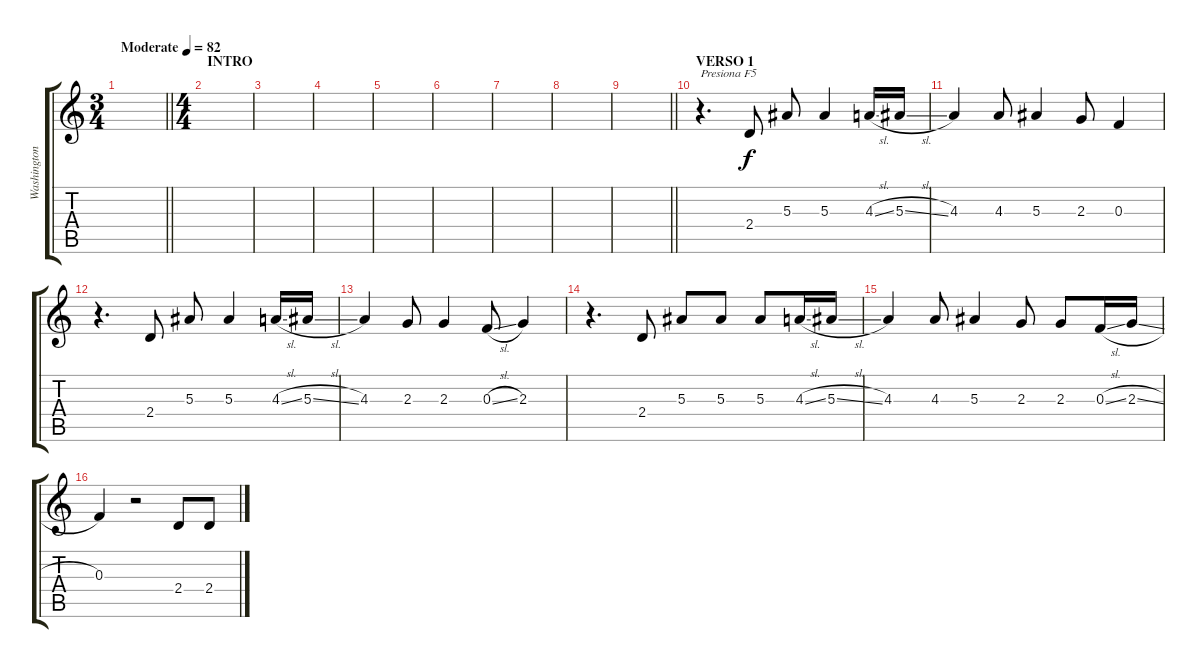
\track ("Washington" "Washington") {instrument distortionguitar}
\staff {score tabs}
\tuning (D4 A3 F3 C3 G2 D2) {hide}
\ts (3 4)
\tempo (82 "Moderate")
\clef g2
\barLineRight lightlight
\ks c
|
\ts (4 4)
\section ("" "INTRO")
|
|
|
|
|
|
|
\barLineRight lightlight
|
\section ("" "VERSO 1")
r.4{d txt "Presiona F5"} 2.4.8 5.3.8 5.3.4 4.3{sl}.16 5.3{sl}.16 |
4.3.4 4.3.8 5.3.4 2.3.8 0.3.4 |
r.4{d} 2.4.8 5.3.8 5.3.4 4.3{sl}.16 5.3{sl}.16 |
4.3.4 2.3.8 2.3.4 0.3{sl}.8 2.3.4 |
r.4{d} 2.4.8 5.3.8 5.3.8 5.3.8 4.3{sl}.16 5.3{sl}.16 |
4.3.4 4.3.8 5.3.4 2.3.8 2.3.8 0.3{sl}.16 2.3{sl}.16 |
0.3.4 r.2 2.4.8 2.4.8
